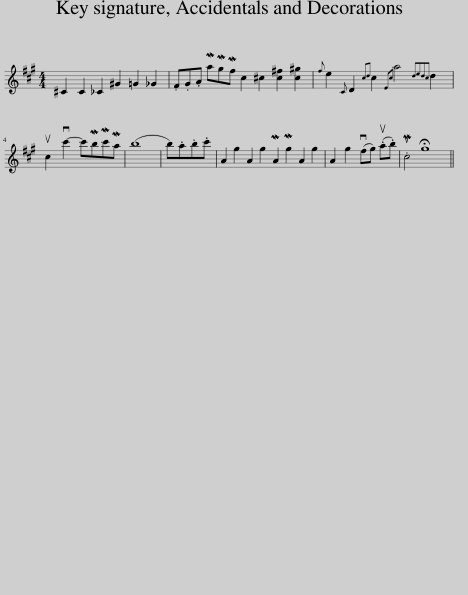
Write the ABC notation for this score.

X:1
L:1/8
M:4/4
I:linebreak $
K:A
V:1 treble
V:1
 ^C2 C2 _C2 ^G2 =G2 _G2 | .F.G.A MaMgMf c2 ^c2 [c^f]2 [c^g]2 |{f} e2{C} D2{cd} c2{Ec} a4{dedc} d2 |$ uc2 vc'2- c'MbMc'Ma | (b8 | %5
 b).a.b.c' | A2 g2 A2 g2 MA2 Mg2 A2 g2 | A2 g2 (vfg) (.ua.b) | .Muc4 !fermata!g8 || %9
